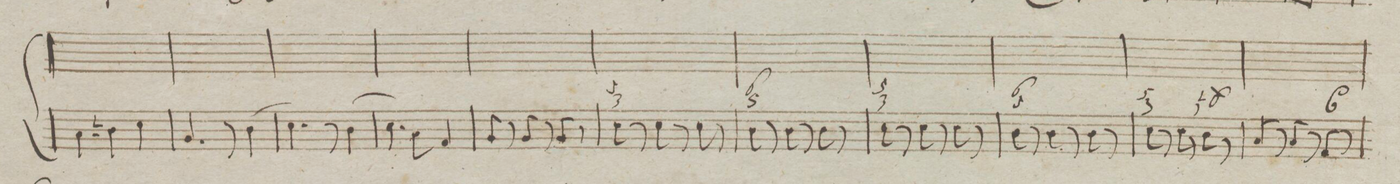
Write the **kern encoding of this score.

**kern	**fba
*I"Organo	*
*clefF4	*
*k[b-e-a-]	*
*M3/4	*
4C\	.
4Dn\	.
4E-\	.
=10	=10
4.BB-/	.
8r	.
(4D\	.
=11	=11
4.E-\)	.
8r	.
(4D\	.
=12	=12
4.E-\)	.
8C\	.
4AA-/	.
=13	=13
8BB-/	.
8r	.
8BB-/	.
8r	.
8BB-/	.
8r	.
=14	=14
8E-\	5 3
8r	.
8E-\	.
8r	.
8E-\	.
8r	.
=15	=15
8D\	6 5
8r	.
8D\	.
8r	.
8D\	.
8r	.
=16	=16
8E-\	5 3
8r	.
8E-\	.
8r	.
8E-\	.
8r	.
=17	=17
8D\	6 5
8r	.
8D\	.
8r	.
8D\	.
8r	.
=18	=18
8E-\	5 3
8r	.
8E-\	.
8r	.
8D\	n
.	6\
8r	.
=19	=19
8C/	.
8r	.
8C/	.
8r	.
8AA-/	6
8r	.
=20	=20
*-	*-
